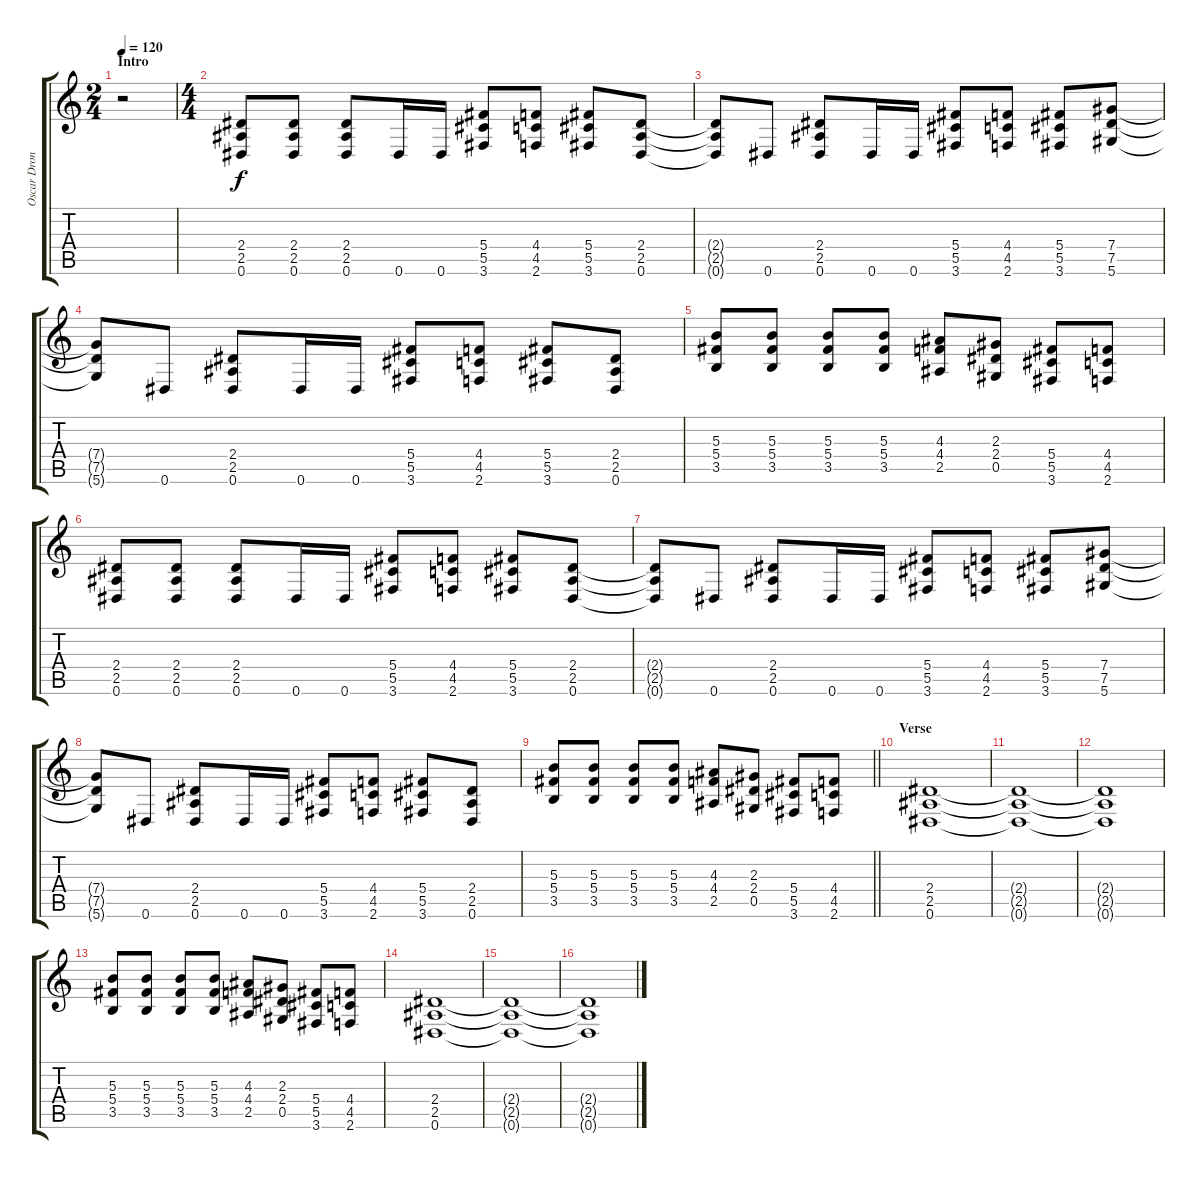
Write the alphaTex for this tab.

\track ("Oscar Dronjak" "Oscar Dron") {instrument distortionguitar}
\staff {score tabs}
\tuning (Eb4 Bb3 Gb3 Db3 Ab2 Eb2) {hide}
\ts (2 4)
\section ("" "Intro")
\tempo 120
\clef g2
\ks c
r.2{dy f instrument distortionguitar} |
\ts (4 4)
(2.4 2.5 0.6).8 (2.4 2.5 0.6).8 (2.4 2.5 0.6).8 0.6.16 0.6.16 (5.4 5.5 3.6).8 (4.4 4.5 2.6).8 (5.4 5.5 3.6).8 (2.4 2.5 0.6).8 |
(2.4{t} 2.5{t} 0.6{t}).8 0.6.8 (2.4 2.5 0.6).8 0.6.16 0.6.16 (5.4 5.5 3.6).8 (4.4 4.5 2.6).8 (5.4 5.5 3.6).8 (7.4 7.5 5.6).8 |
(7.4{t} 7.5{t} 5.6{t}).8 0.6.8 (2.4 2.5 0.6).8 0.6.16 0.6.16 (5.4 5.5 3.6).8 (4.4 4.5 2.6).8 (5.4 5.5 3.6).8 (2.4 2.5 0.6).8 |
(5.3 5.4 3.5).8 (5.3 5.4 3.5).8 (5.3 5.4 3.5).8 (5.3 5.4 3.5).8 (4.3 4.4 2.5).8 (2.3 2.4 0.5).8 (5.4 5.5 3.6).8 (4.4 4.5 2.6).8 |
(2.4 2.5 0.6).8 (2.4 2.5 0.6).8 (2.4 2.5 0.6).8 0.6.16 0.6.16 (5.4 5.5 3.6).8 (4.4 4.5 2.6).8 (5.4 5.5 3.6).8 (2.4 2.5 0.6).8 |
(2.4{t} 2.5{t} 0.6{t}).8 0.6.8 (2.4 2.5 0.6).8 0.6.16 0.6.16 (5.4 5.5 3.6).8 (4.4 4.5 2.6).8 (5.4 5.5 3.6).8 (7.4 7.5 5.6).8 |
(7.4{t} 7.5{t} 5.6{t}).8 0.6.8 (2.4 2.5 0.6).8 0.6.16 0.6.16 (5.4 5.5 3.6).8 (4.4 4.5 2.6).8 (5.4 5.5 3.6).8 (2.4 2.5 0.6).8 |
\barLineRight lightlight
(5.3 5.4 3.5).8 (5.3 5.4 3.5).8 (5.3 5.4 3.5).8 (5.3 5.4 3.5).8 (4.3 4.4 2.5).8 (2.3 2.4 0.5).8 (5.4 5.5 3.6).8 (4.4 4.5 2.6).8 |
\section ("" "Verse")
(2.4 2.5 0.6).1 |
(2.4{t} 2.5{t} 0.6{t}).1 |
(2.4{t} 2.5{t} 0.6{t}).1 |
(5.3 5.4 3.5).8 (5.3 5.4 3.5).8 (5.3 5.4 3.5).8 (5.3 5.4 3.5).8 (4.3 4.4 2.5).8 (2.3 2.4 0.5).8 (5.4 5.5 3.6).8 (4.4 4.5 2.6).8 |
(2.4 2.5 0.6).1 |
(2.4{t} 2.5{t} 0.6{t}).1 |
(2.4{t} 2.5{t} 0.6{t}).1
